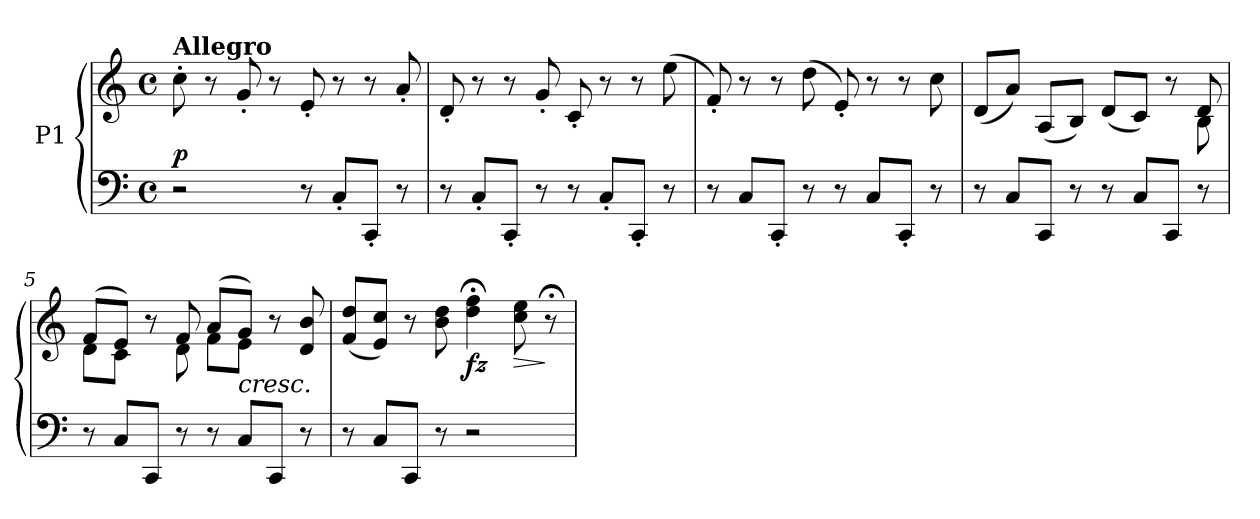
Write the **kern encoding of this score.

**kern	**kern	**dynam
*part1	*part1	*part1
*staff2	*staff1	*staff1/2
*I"P1	*	*
*clefF4	*clefG2	*
*k[]	*k[]	*
*M4/4	*M4/4	*
*met(c)	*met(c)	*
*MM120	*MM120	*
=1	=1	=1
!	!LO:TX:a:B:t=Allegro	!
!	!	!LO:DY:a=2
2r	8cc'\	p
.	8r	.
.	8g'/	.
.	8r	.
8r	8e'/	.
8C'/L	8r	.
8CC'/J	8r	.
8r	8a'/	.
=2	=2	=2
8r	8d'/	.
8C'/L	8r	.
8CC'/J	8r	.
8r	8g'/	.
8r	8c'/	.
8C'/L	8r	.
8CC'/J	8r	.
8r	(8ee\	.
=3	=3	=3
8r	8f'/)	.
8C/L	8r	.
8CC'/J	8r	.
8r	(8dd\	.
8r	8e'/)	.
8C/L	8r	.
8CC'/J	8r	.
8r	8cc\	.
=4	=4	=4
*	*^	*
8r	(8d/L	2..ryy	.
8C/L	8a/J)	.	.
8CC/J	(8A/L	.	.
8r	8B/J)	.	.
8r	(8d/L	.	.
8C/L	8c/J)	.	.
8CC/J	8r	.	.
8r	8d/	8B\	.
!!LO:LB:g=z	!!
=5	=5	=5	=5
8r	(8f/L	8d\L	.
8C/L	8e/J)	8c\J	.
8CC/J	8r	8ryy	.
8r	8f/	8d\	.
8r	(8a/L	8f\L	.
!LO:TX:a:i:t=cresc.	!	!	!
8C/L	8g/J)	8e\J	.
8CC/J	8r	4ryy	.
8r	8d/ 8b/	.	.
*	*v	*v	*
=6	=6	=6
8r	(8f/ 8dd/L	.
8C/L	8e/ 8cc/J)	.
8CC/J	8r	.
8r	8b\ 8dd\	.
!	!	!LO:DY:b
2r	4dd\;< 4ff\;<	fz
!	!	!LO:HP:b
.	8cc\ 8ee\	>
.	8r;<	]
=	=	=
*-	*-	*-
